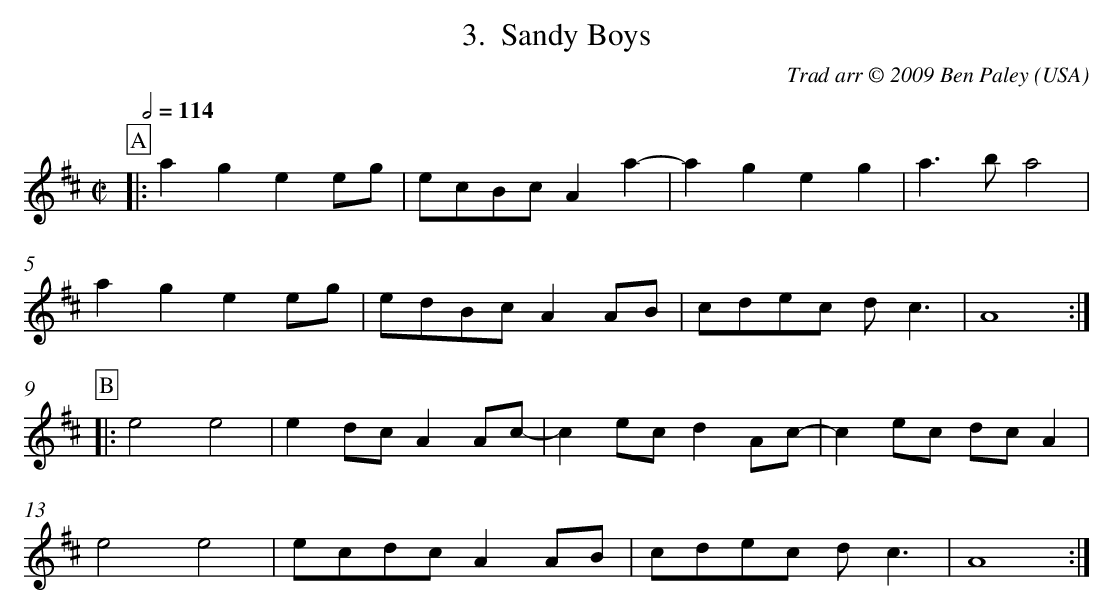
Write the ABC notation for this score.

X:1
T:Sandy Boys
L:1/8
M:C|
C:Trad arr © 2009 Ben Paley
O:USA
Q:1/2=114
K:A Mixolydian
P:A
|: a2g2 e2eg | ecBc A2a2- | -a2g2 e2g2 | a3b a4 |
a2g2 e2eg | edBc A2AB | cdec dc3 | A8 :|
P:B
|: e4 e4 | e2dc A2Ac- | -c2ec d2Ac- | -c2ec dcA2 |
e4 e4 | ecdc A2AB | cdec dc3 | A8 :|
